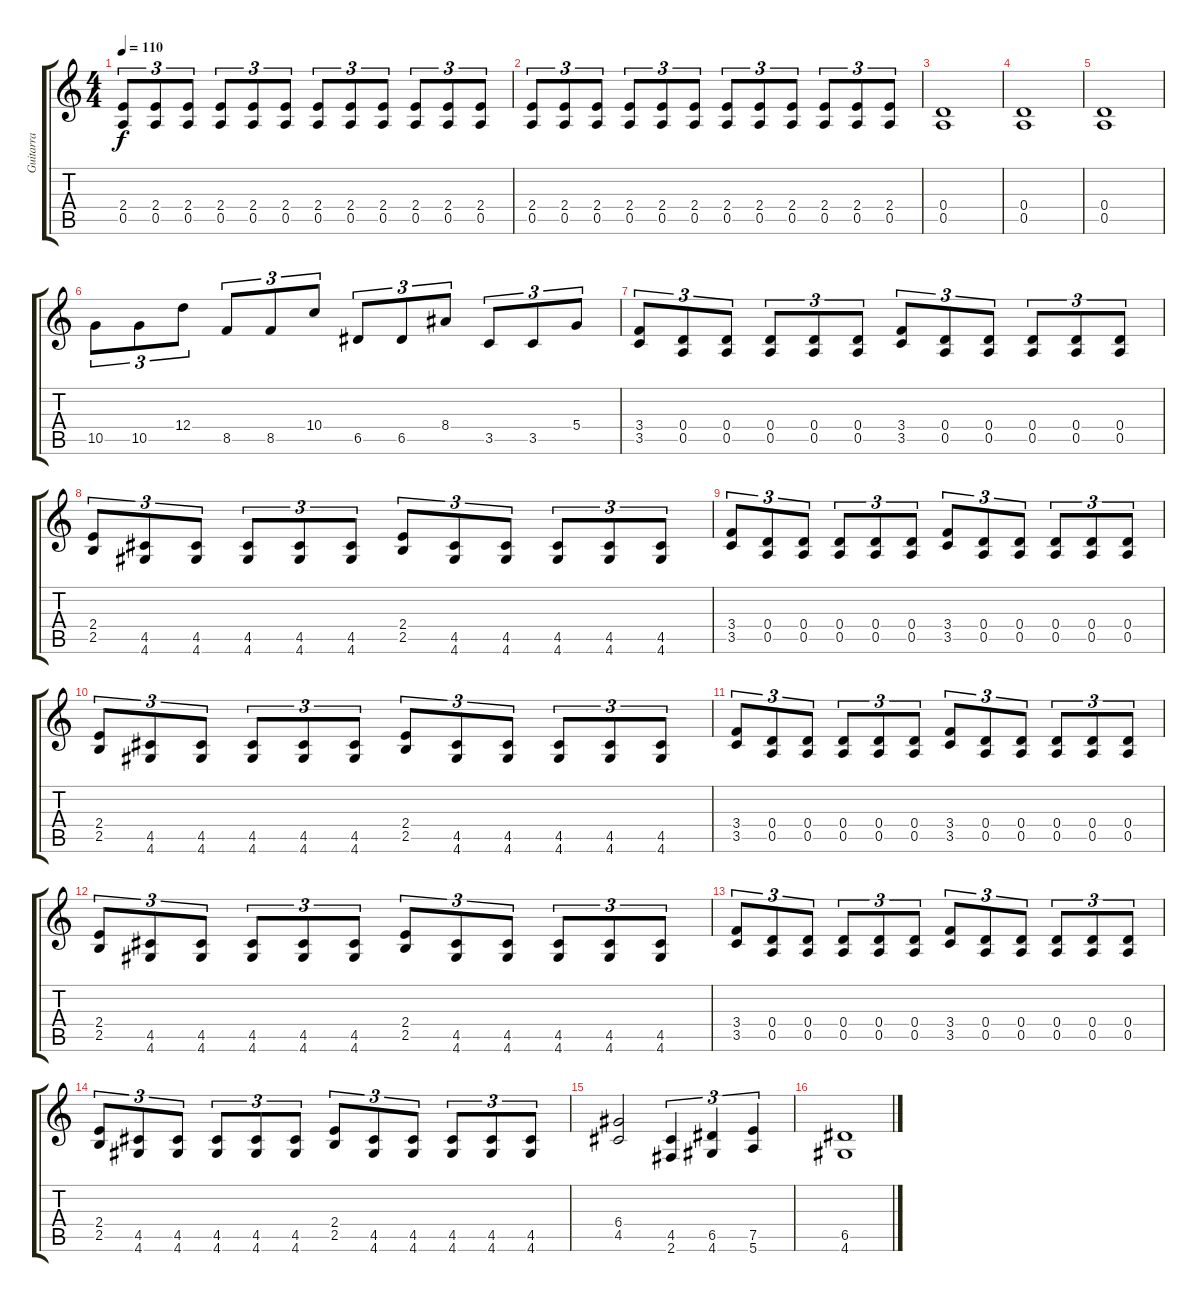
\track ("Guitarra" "Guitarra") {instrument overdrivenguitar}
\staff {score tabs}
\tuning (E4 B3 G3 D3 A2 E2) {hide}
\ts (4 4)
\tempo 110
\clef g2
\ks c
(2.4 0.5).8{tu (3 2) dy f} (2.4 0.5).8{tu (3 2)} (2.4 0.5).8{tu (3 2)} (2.4 0.5).8{tu (3 2)} (2.4 0.5).8{tu (3 2)} (2.4 0.5).8{tu (3 2)} (2.4 0.5).8{tu (3 2)} (2.4 0.5).8{tu (3 2)} (2.4 0.5).8{tu (3 2)} (2.4 0.5).8{tu (3 2)} (2.4 0.5).8{tu (3 2)} (2.4 0.5).8{tu (3 2)} |
(2.4 0.5).8{tu (3 2)} (2.4 0.5).8{tu (3 2)} (2.4 0.5).8{tu (3 2)} (2.4 0.5).8{tu (3 2)} (2.4 0.5).8{tu (3 2)} (2.4 0.5).8{tu (3 2)} (2.4 0.5).8{tu (3 2)} (2.4 0.5).8{tu (3 2)} (2.4 0.5).8{tu (3 2)} (2.4 0.5).8{tu (3 2)} (2.4 0.5).8{tu (3 2)} (2.4 0.5).8{tu (3 2)} |
(0.4 0.5).1 |
(0.4 0.5).1 |
(0.4 0.5).1 |
10.5.8{tu (3 2)} 10.5.8{tu (3 2)} 12.4.8{tu (3 2)} 8.5.8{tu (3 2)} 8.5.8{tu (3 2)} 10.4.8{tu (3 2)} 6.5.8{tu (3 2)} 6.5.8{tu (3 2)} 8.4.8{tu (3 2)} 3.5.8{tu (3 2)} 3.5.8{tu (3 2)} 5.4.8{tu (3 2)} |
(3.4 3.5).8{tu (3 2)} (0.4 0.5).8{tu (3 2)} (0.4 0.5).8{tu (3 2)} (0.4 0.5).8{tu (3 2)} (0.4 0.5).8{tu (3 2)} (0.4 0.5).8{tu (3 2)} (3.4 3.5).8{tu (3 2)} (0.4 0.5).8{tu (3 2)} (0.4 0.5).8{tu (3 2)} (0.4 0.5).8{tu (3 2)} (0.4 0.5).8{tu (3 2)} (0.4 0.5).8{tu (3 2)} |
(2.4 2.5).8{tu (3 2)} (4.5 4.6).8{tu (3 2)} (4.5 4.6).8{tu (3 2)} (4.5 4.6).8{tu (3 2)} (4.5 4.6).8{tu (3 2)} (4.5 4.6).8{tu (3 2)} (2.4 2.5).8{tu (3 2)} (4.5 4.6).8{tu (3 2)} (4.5 4.6).8{tu (3 2)} (4.5 4.6).8{tu (3 2)} (4.5 4.6).8{tu (3 2)} (4.5 4.6).8{tu (3 2)} |
(3.4 3.5).8{tu (3 2)} (0.4 0.5).8{tu (3 2)} (0.4 0.5).8{tu (3 2)} (0.4 0.5).8{tu (3 2)} (0.4 0.5).8{tu (3 2)} (0.4 0.5).8{tu (3 2)} (3.4 3.5).8{tu (3 2)} (0.4 0.5).8{tu (3 2)} (0.4 0.5).8{tu (3 2)} (0.4 0.5).8{tu (3 2)} (0.4 0.5).8{tu (3 2)} (0.4 0.5).8{tu (3 2)} |
(2.4 2.5).8{tu (3 2)} (4.5 4.6).8{tu (3 2)} (4.5 4.6).8{tu (3 2)} (4.5 4.6).8{tu (3 2)} (4.5 4.6).8{tu (3 2)} (4.5 4.6).8{tu (3 2)} (2.4 2.5).8{tu (3 2)} (4.5 4.6).8{tu (3 2)} (4.5 4.6).8{tu (3 2)} (4.5 4.6).8{tu (3 2)} (4.5 4.6).8{tu (3 2)} (4.5 4.6).8{tu (3 2)} |
(3.4 3.5).8{tu (3 2)} (0.4 0.5).8{tu (3 2)} (0.4 0.5).8{tu (3 2)} (0.4 0.5).8{tu (3 2)} (0.4 0.5).8{tu (3 2)} (0.4 0.5).8{tu (3 2)} (3.4 3.5).8{tu (3 2)} (0.4 0.5).8{tu (3 2)} (0.4 0.5).8{tu (3 2)} (0.4 0.5).8{tu (3 2)} (0.4 0.5).8{tu (3 2)} (0.4 0.5).8{tu (3 2)} |
(2.4 2.5).8{tu (3 2)} (4.5 4.6).8{tu (3 2)} (4.5 4.6).8{tu (3 2)} (4.5 4.6).8{tu (3 2)} (4.5 4.6).8{tu (3 2)} (4.5 4.6).8{tu (3 2)} (2.4 2.5).8{tu (3 2)} (4.5 4.6).8{tu (3 2)} (4.5 4.6).8{tu (3 2)} (4.5 4.6).8{tu (3 2)} (4.5 4.6).8{tu (3 2)} (4.5 4.6).8{tu (3 2)} |
(3.4 3.5).8{tu (3 2)} (0.4 0.5).8{tu (3 2)} (0.4 0.5).8{tu (3 2)} (0.4 0.5).8{tu (3 2)} (0.4 0.5).8{tu (3 2)} (0.4 0.5).8{tu (3 2)} (3.4 3.5).8{tu (3 2)} (0.4 0.5).8{tu (3 2)} (0.4 0.5).8{tu (3 2)} (0.4 0.5).8{tu (3 2)} (0.4 0.5).8{tu (3 2)} (0.4 0.5).8{tu (3 2)} |
(2.4 2.5).8{tu (3 2)} (4.5 4.6).8{tu (3 2)} (4.5 4.6).8{tu (3 2)} (4.5 4.6).8{tu (3 2)} (4.5 4.6).8{tu (3 2)} (4.5 4.6).8{tu (3 2)} (2.4 2.5).8{tu (3 2)} (4.5 4.6).8{tu (3 2)} (4.5 4.6).8{tu (3 2)} (4.5 4.6).8{tu (3 2)} (4.5 4.6).8{tu (3 2)} (4.5 4.6).8{tu (3 2)} |
(6.4 4.5).2 (4.5 2.6).4{tu (3 2)} (6.5 4.6).4{tu (3 2)} (7.5 5.6).4{tu (3 2)} |
(6.5 4.6).1
